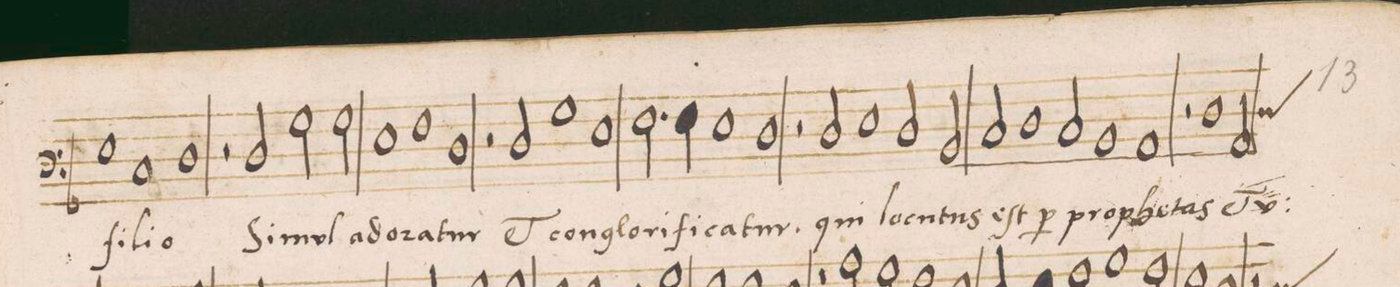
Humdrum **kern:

**kern	**text
*I"BASVS	*
*clefF3	*
*k[b-]	*
*met(C|)	*
*M2/1	*
1G\	fi-
=144-	=144-
1E/	-li-
1F\	-o
=145-	=145-
2r	.
2F/	Si-
2B-\	-mul
2B-\	a-
=146-	=146-
1G\	-do-
1A\	-ra-
=147-	=147-
1F\	-tur
2r	.
2F/	et
=148-	=148-
1B-\	con0glo-
1G\	-ri-
=149-	=149-
2.A\	-fi-
4A\	-ca-
1G\	.
=150-	=150-
1F\	-tur
2r	.
2F/	qui
=151-	=151-
1G\	lo-
2F/	-cu-
2D/	-tus
=152-	=152-
2E/	eſt
1F\	p(er)
2E/	pro-
=153-	=153-
1D/	-phe-
1C/	-tas
=154-	=154-
2r	.
1F\	et
*custos:F	*
2C/	u-
=155-	=155-
*-	*-
